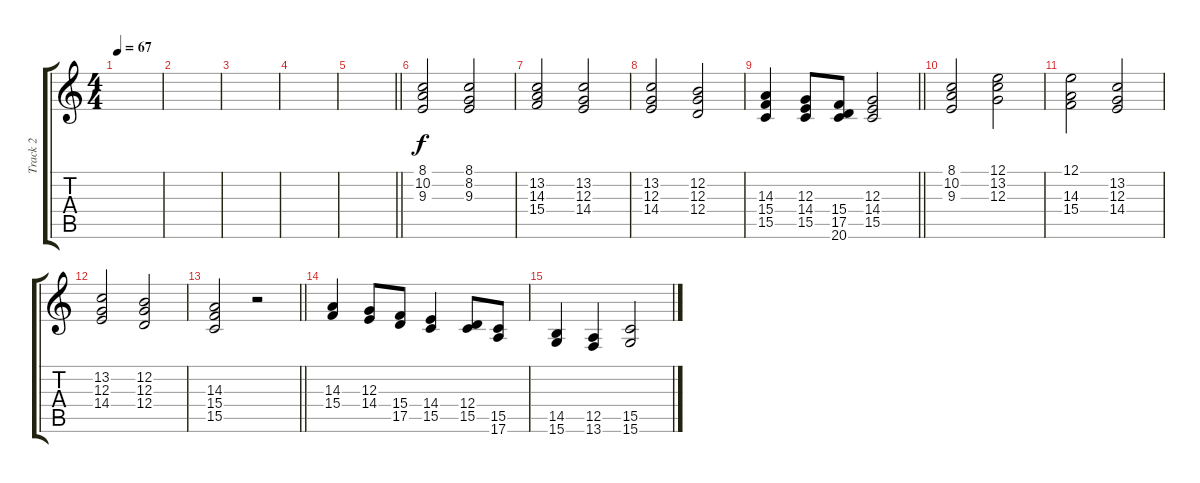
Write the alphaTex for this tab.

\track ("Track 2" "Track 2") {instrument choiraahs}
\staff {score tabs}
\tuning (E4 B3 G3 D3 A2 E2) {hide}
\ts (4 4)
\tempo 67
\clef g2
\ks c
|
|
|
|
\barLineRight lightlight
|
(8.1 10.2 9.3).2 (8.1 8.2 9.3).2 |
(13.2 14.3 15.4).2 (13.2 12.3 14.4).2 |
(13.2 12.3 14.4).2 (12.2 12.3 12.4).2 |
\barLineRight lightlight
(14.3 15.4 15.5).4 (12.3 14.4 15.5).8 (15.4 17.5 20.6).8 (12.3 14.4 15.5).2 |
(8.1 10.2 9.3).2 (12.1 13.2 12.3).2 |
(12.1 14.3 15.4).2 (13.2 12.3 14.4).2 |
(13.2 12.3 14.4).2 (12.2 12.3 12.4).2 |
\barLineRight lightlight
(14.3 15.4 15.5).2 r.2 |
(14.3 15.4).4{volume 9 instrument electricpiano2} (12.3 14.4).8 (15.4 17.5).8 (14.4 15.5).4 (12.4 15.5).8 (15.5 17.6).8 |
(14.5 15.6).4 (12.5 13.6).4 (15.5 15.6).2
